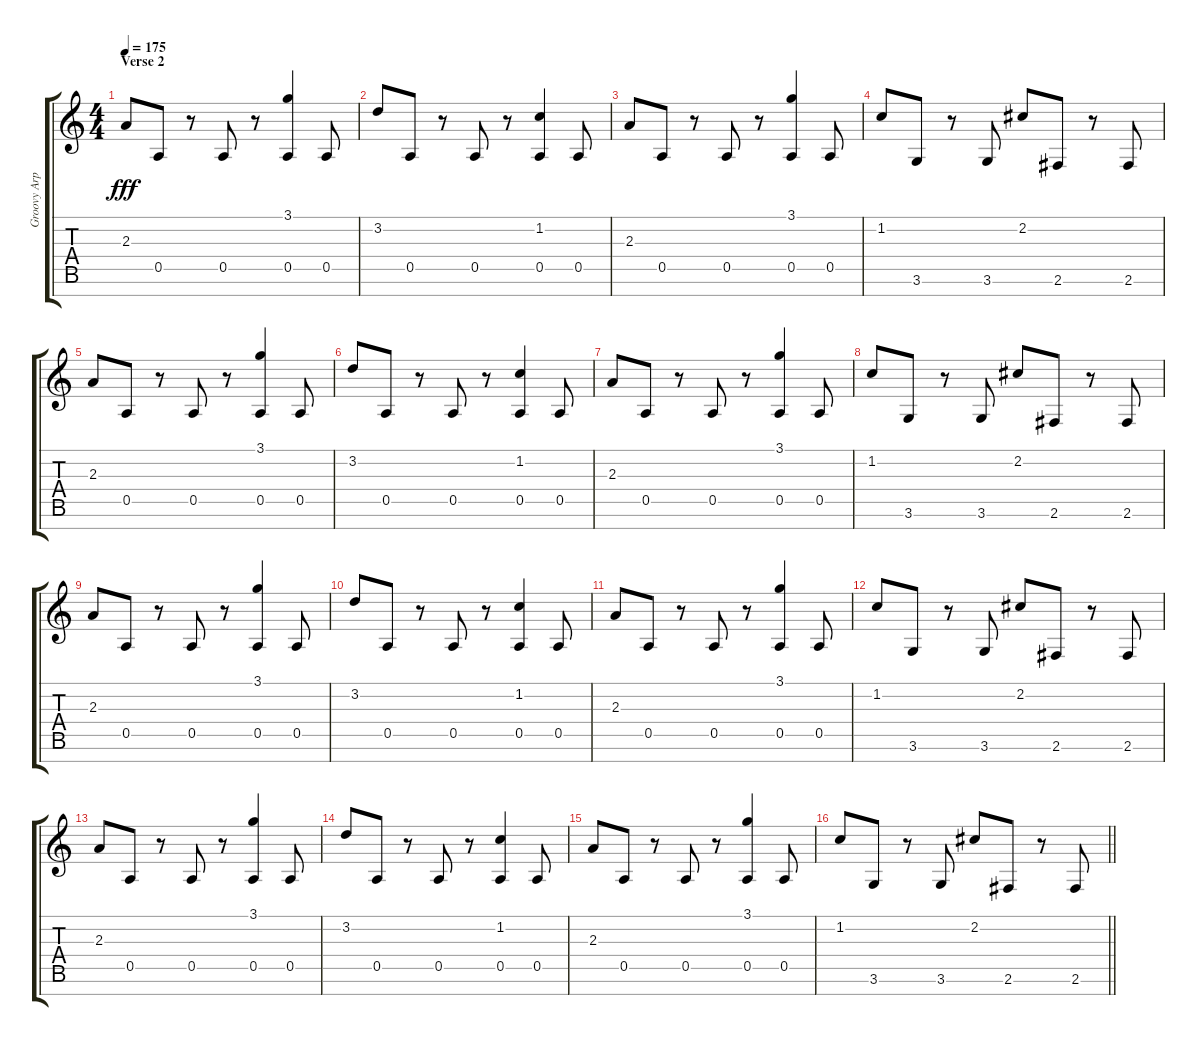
\track ("Groovy Arp Bass" "Groovy Arp") {instrument synthbass2}
\staff {score tabs}
\tuning (E4 B3 G3 D3 A2 E2 B1) {hide}
\ts (4 4)
\section ("" "Verse 2")
\tempo 175
\clef g2
\ks c
2.3.8{dy fff} 0.5.8 r.8 0.5.8 r.8 (3.1 0.5).4 0.5.8 |
3.2.8 0.5.8 r.8 0.5.8 r.8 (1.2 0.5).4 0.5.8 |
2.3.8 0.5.8 r.8 0.5.8 r.8 (3.1 0.5).4 0.5.8 |
1.2.8 3.6.8 r.8 3.6.8 2.2.8 2.6.8 r.8 2.6.8 |
2.3.8 0.5.8 r.8 0.5.8 r.8 (3.1 0.5).4 0.5.8 |
3.2.8 0.5.8 r.8 0.5.8 r.8 (1.2 0.5).4 0.5.8 |
2.3.8 0.5.8 r.8 0.5.8 r.8 (3.1 0.5).4 0.5.8 |
1.2.8 3.6.8 r.8 3.6.8 2.2.8 2.6.8 r.8 2.6.8 |
2.3.8 0.5.8 r.8 0.5.8 r.8 (3.1 0.5).4 0.5.8 |
3.2.8 0.5.8 r.8 0.5.8 r.8 (1.2 0.5).4 0.5.8 |
2.3.8 0.5.8 r.8 0.5.8 r.8 (3.1 0.5).4 0.5.8 |
1.2.8 3.6.8 r.8 3.6.8 2.2.8 2.6.8 r.8 2.6.8 |
2.3.8 0.5.8 r.8 0.5.8 r.8 (3.1 0.5).4 0.5.8 |
3.2.8 0.5.8 r.8 0.5.8 r.8 (1.2 0.5).4 0.5.8 |
2.3.8 0.5.8 r.8 0.5.8 r.8 (3.1 0.5).4 0.5.8 |
\barLineRight lightlight
1.2.8 3.6.8 r.8 3.6.8 2.2.8 2.6.8 r.8 2.6.8
